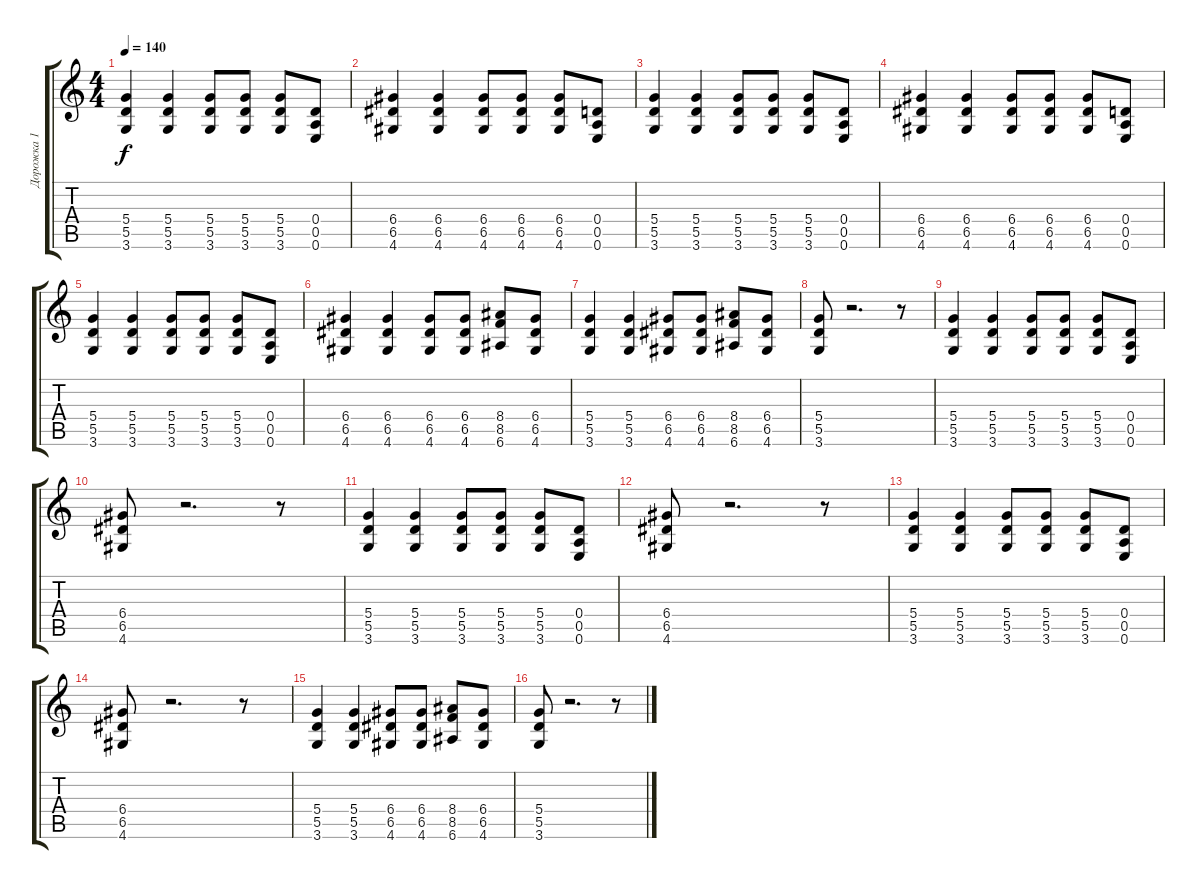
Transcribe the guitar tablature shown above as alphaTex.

\track ("Дорожка 1" "Дорожка 1") {instrument overdrivenguitar}
\staff {score tabs}
\tuning (E4 B3 G3 D3 A2 E2) {hide}
\ts (4 4)
\tempo 140
\clef g2
\ks c
(5.4 5.5 3.6).4{dy f} (5.4 5.5 3.6).4 (5.4 5.5 3.6).8 (5.4 5.5 3.6).8 (5.4 5.5 3.6).8 (0.4 0.5 0.6).8 |
(6.4 6.5 4.6).4 (6.4 6.5 4.6).4 (6.4 6.5 4.6).8 (6.4 6.5 4.6).8 (6.4 6.5 4.6).8 (0.4 0.5 0.6).8 |
(5.4 5.5 3.6).4 (5.4 5.5 3.6).4 (5.4 5.5 3.6).8 (5.4 5.5 3.6).8 (5.4 5.5 3.6).8 (0.4 0.5 0.6).8 |
(6.4 6.5 4.6).4 (6.4 6.5 4.6).4 (6.4 6.5 4.6).8 (6.4 6.5 4.6).8 (6.4 6.5 4.6).8 (0.4 0.5 0.6).8 |
(5.4 5.5 3.6).4 (5.4 5.5 3.6).4 (5.4 5.5 3.6).8 (5.4 5.5 3.6).8 (5.4 5.5 3.6).8 (0.4 0.5 0.6).8 |
(6.4 6.5 4.6).4 (6.4 6.5 4.6).4 (6.4 6.5 4.6).8 (6.4 6.5 4.6).8 (8.4 8.5 6.6).8 (6.4 6.5 4.6).8 |
(5.4 5.5 3.6).4 (5.4 5.5 3.6).4 (6.4 6.5 4.6).8 (6.4 6.5 4.6).8 (8.4 8.5 6.6).8 (6.4 6.5 4.6).8 |
(5.4 5.5 3.6).8 r.2{d} r.8 |
(5.4 5.5 3.6).4 (5.4 5.5 3.6).4 (5.4 5.5 3.6).8 (5.4 5.5 3.6).8 (5.4 5.5 3.6).8 (0.4 0.5 0.6).8 |
(6.4 6.5 4.6).8 r.2{d} r.8 |
(5.4 5.5 3.6).4 (5.4 5.5 3.6).4 (5.4 5.5 3.6).8 (5.4 5.5 3.6).8 (5.4 5.5 3.6).8 (0.4 0.5 0.6).8 |
(6.4 6.5 4.6).8 r.2{d} r.8 |
(5.4 5.5 3.6).4 (5.4 5.5 3.6).4 (5.4 5.5 3.6).8 (5.4 5.5 3.6).8 (5.4 5.5 3.6).8 (0.4 0.5 0.6).8 |
(6.4 6.5 4.6).8 r.2{d} r.8 |
(5.4 5.5 3.6).4 (5.4 5.5 3.6).4 (6.4 6.5 4.6).8 (6.4 6.5 4.6).8 (8.4 8.5 6.6).8 (6.4 6.5 4.6).8 |
(5.4 5.5 3.6).8 r.2{d} r.8
